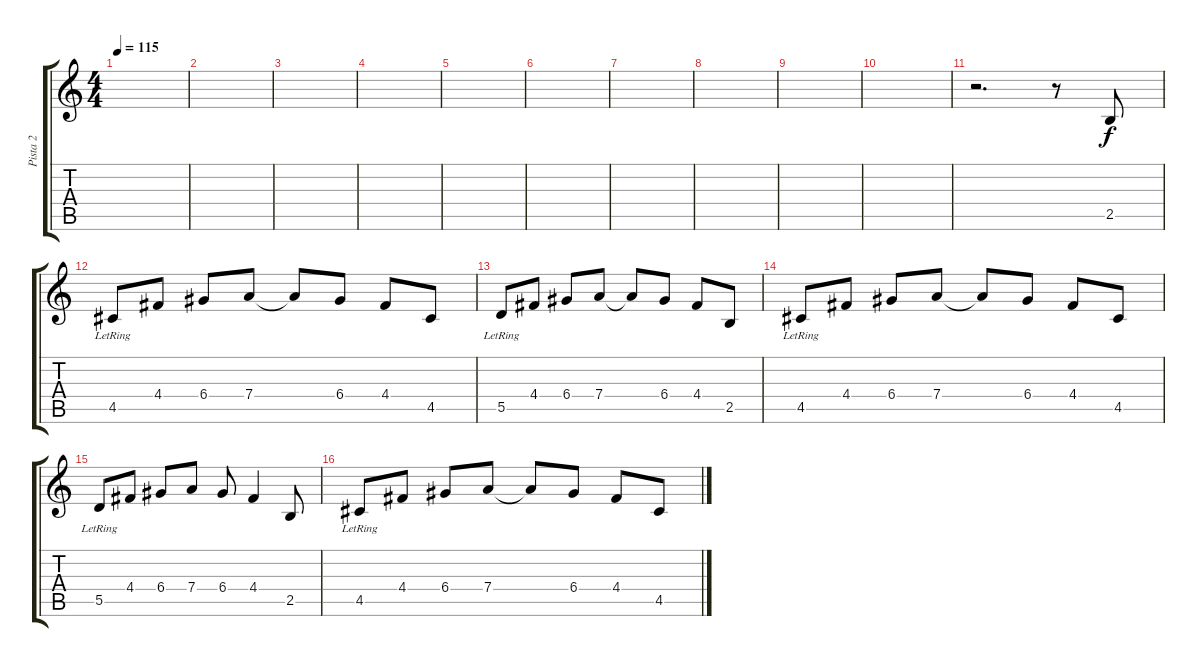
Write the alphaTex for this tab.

\track ("Pista 2" "Pista 2") {instrument acousticguitarsteel}
\staff {score tabs}
\tuning (E4 B3 G3 D3 A2 E2) {hide}
\ts (4 4)
\tempo 115
\clef g2
\ks c
|
|
|
|
|
|
|
|
|
|
r.2{d} r.8 2.5.8 |
4.5{lr}.8 4.4.8 6.4.8 7.4.8 7.4{t}.8 6.4.8 4.4.8 4.5.8 |
5.5{lr}.8 4.4.8 6.4.8 7.4.8 7.4{t}.8 6.4.8 4.4.8 2.5.8 |
4.5{lr}.8 4.4.8 6.4.8 7.4.8 7.4{t}.8 6.4.8 4.4.8 4.5.8 |
5.5{lr}.8 4.4.8 6.4.8 7.4.8 6.4.8 4.4.4 2.5.8 |
4.5{lr}.8 4.4.8 6.4.8 7.4.8 7.4{t}.8 6.4.8 4.4.8 4.5.8
